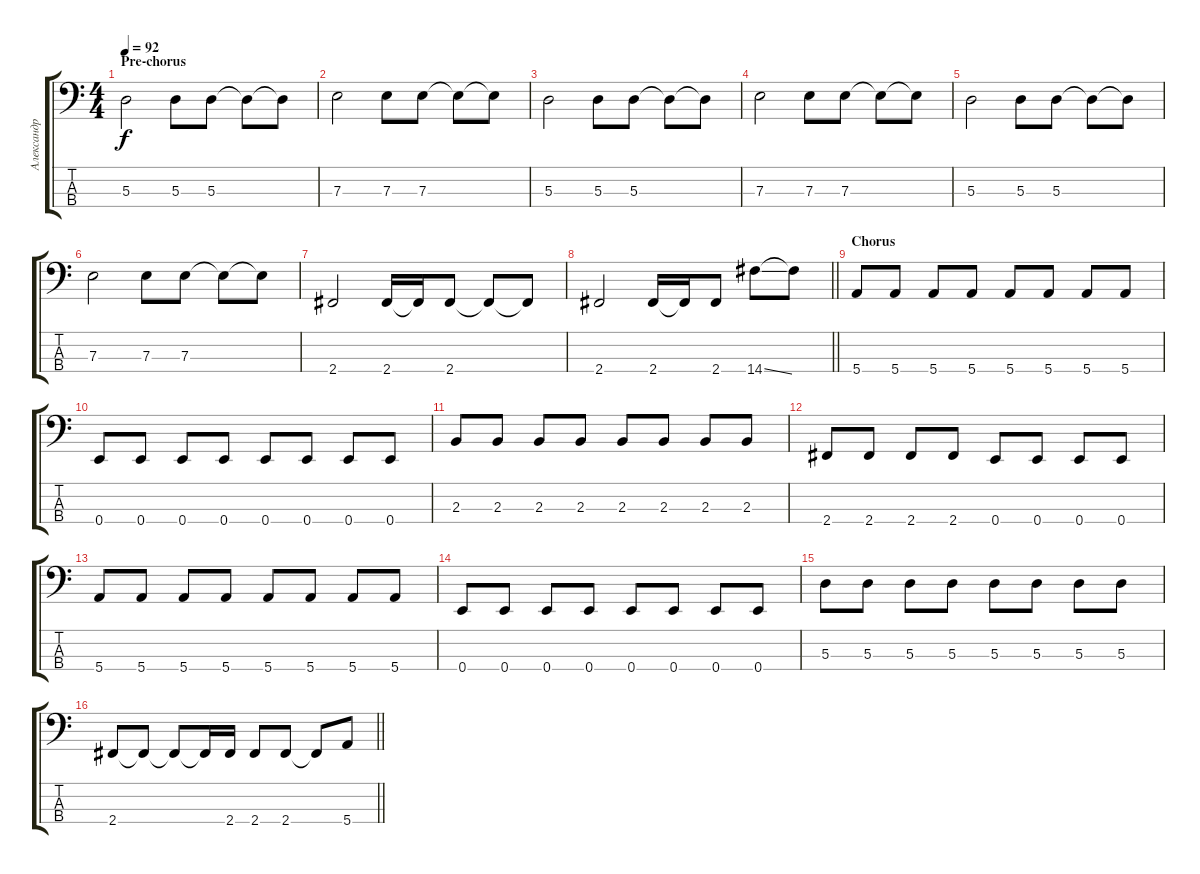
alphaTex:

\track ("Александр Тимонин" "Александр ") {instrument electricbasspick}
\staff {score tabs}
\tuning (G2 D2 A1 E1) {hide}
\ts (4 4)
\section ("" "Pre-chorus")
\tempo 92
\clef f4
\ks c
5.3.2{dy f} 5.3.8 5.3.8 5.3{t}.8 5.3{t}.8 |
7.3.2 7.3.8 7.3.8 7.3{t}.8 7.3{t}.8 |
5.3.2 5.3.8 5.3.8 5.3{t}.8 5.3{t}.8 |
7.3.2 7.3.8 7.3.8 7.3{t}.8 7.3{t}.8 |
5.3.2 5.3.8 5.3.8 5.3{t}.8 5.3{t}.8 |
7.3.2 7.3.8 7.3.8 7.3{t}.8 7.3{t}.8 |
2.4.2 2.4.16 2.4{t}.16 2.4.8 2.4{t}.8 2.4{t}.8 |
\barLineRight lightlight
2.4.2 2.4.16 2.4{t}.16 2.4.8 14.4{ss}.8 14.4{t}.8 |
\section ("" "Chorus")
5.4.8 5.4.8 5.4.8 5.4.8 5.4.8 5.4.8 5.4.8 5.4.8 |
0.4.8 0.4.8 0.4.8 0.4.8 0.4.8 0.4.8 0.4.8 0.4.8 |
2.3.8 2.3.8 2.3.8 2.3.8 2.3.8 2.3.8 2.3.8 2.3.8 |
2.4.8 2.4.8 2.4.8 2.4.8 0.4.8 0.4.8 0.4.8 0.4.8 |
5.4.8 5.4.8 5.4.8 5.4.8 5.4.8 5.4.8 5.4.8 5.4.8 |
0.4.8 0.4.8 0.4.8 0.4.8 0.4.8 0.4.8 0.4.8 0.4.8 |
5.3.8 5.3.8 5.3.8 5.3.8 5.3.8 5.3.8 5.3.8 5.3.8 |
\barLineRight lightlight
2.4.8 2.4{t}.8 2.4{t}.8 2.4{t}.16 2.4.16 2.4.8 2.4.8 2.4{t}.8 5.4.8
